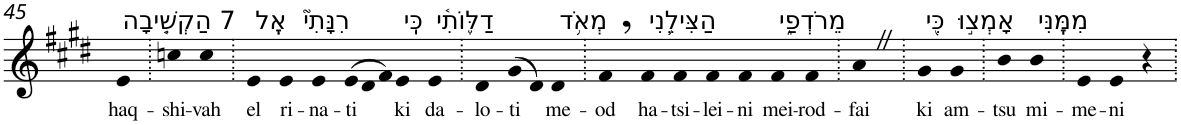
**kern	**text
*part1	*part1
*staff1	*staff1
*I"Piano	*
*I'Pno	*
!!LO:PB:g=z
*clefG2	*
*k[f#c#g#d#]	*
*E:	*
=45	=45
!LO:TX:a:t=7 הַקְשִׁ֤יבָה	!
!	!LO:LY:b
4e	haq-
=46.	=46.
!	!LO:LY:b
4ccn	-shi-
!	!LO:LY:b
4cc	-vah
=47.	=47.
!LO:TX:a:t=אֶֽל	!
!	!LO:LY:b
4e	el
!LO:TX:a:t=רִנָּתִי֮	!
!	!LO:LY:b
4e	ri-
!	!LO:LY:b
4e	-na-
*Xtuplet	*
!	!LO:LY:b
(>12e	-ti
12d#	.
12f#)	.
!LO:TX:a:t=כִּֽי	!
!	!LO:LY:b
4e	ki
!LO:TX:a:t=דַלּ֪וֹתִ֫י	!
!	!LO:LY:b
4e	da-
=48.	=48.
!	!LO:LY:b
4d#	-lo-
!	!LO:LY:b
(>8g#	-ti
8d#)	.
!LO:TX:a:t=מְאֹ֥ד	!
!	!LO:LY:b
4d#	me-
=49.	=49.
!	!LO:LY:b
4f#,	-od
!LO:TX:a:t=הַצִּילֵ֥נִי	!
!	!LO:LY:b
4f#	ha-
!	!LO:LY:b
4f#	-tsi-
!	!LO:LY:b
4f#	-lei-
!	!LO:LY:b
4f#	-ni
!LO:TX:a:t=מֵרֹדְפַ֑י	!
!	!LO:LY:b
4f#	mei-
!	!LO:LY:b
4f#	-rod-
=50.	=50.
!	!LO:LY:b
4aZ	-fai
=51.	=51.
!LO:TX:a:t=כִּ֖י	!
!	!LO:LY:b
4g#	ki
!LO:TX:a:t=אָמְצ֣וּ	!
!	!LO:LY:b
4g#	am-
=52.	=52.
!	!LO:LY:b
4b	-tsu
!LO:TX:a:t=מִמֶּֽנִּי	!
!	!LO:LY:b
4b	mi-
=53.	=53.
!	!LO:LY:b
4e	-me-
!	!LO:LY:b
4e	-ni
4r	.
=.	=.
*-	*-
